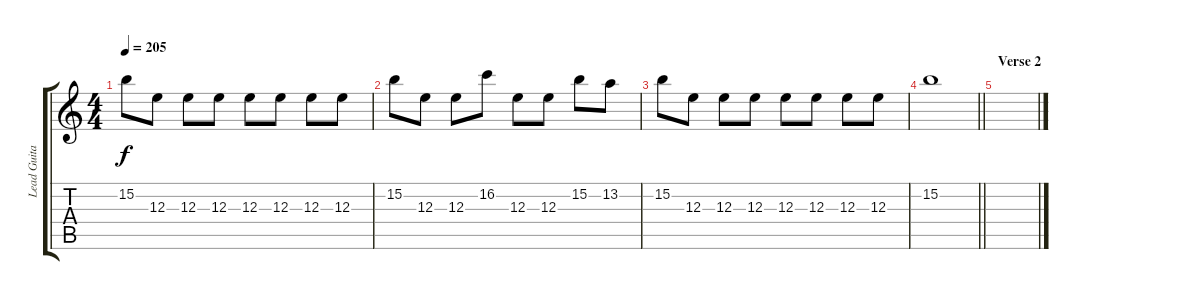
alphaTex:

\track ("Lead Guitar" "Lead Guita") {instrument distortionguitar}
\staff {score tabs}
\tuning (Db4 Ab3 E3 B2 Gb2 B1) {hide}
\ts (4 4)
\tempo 205
\clef g2
\ks c
15.2.8{dy f} 12.3.8 12.3.8 12.3.8 12.3.8 12.3.8 12.3.8 12.3.8 |
15.2.8 12.3.8 12.3.8 16.2.8 12.3.8 12.3.8 15.2.8 13.2.8 |
15.2.8 12.3.8 12.3.8 12.3.8 12.3.8 12.3.8 12.3.8 12.3.8 |
\barLineRight lightlight
15.2.1 |
\section ("" "Verse 2")
